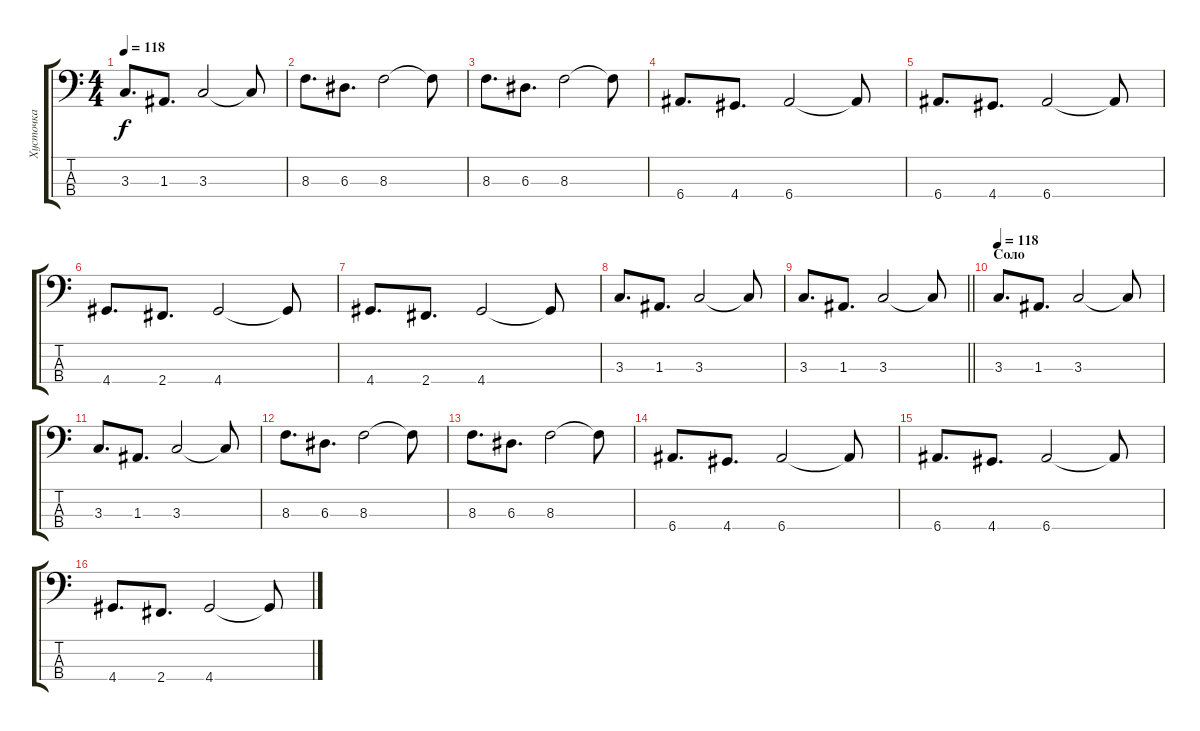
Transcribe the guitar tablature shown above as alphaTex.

\track ("Хусточка" "Хусточка") {instrument electricbassfinger}
\staff {score tabs}
\tuning (G2 D2 A1 E1) {hide}
\ts (4 4)
\tempo 118
\clef f4
\ks c
3.3.8{d dy f} 1.3.8{d} 3.3.2 3.3{t}.8 |
8.3.8{d} 6.3.8{d} 8.3.2 8.3{t}.8 |
8.3.8{d} 6.3.8{d} 8.3.2 8.3{t}.8 |
6.4.8{d} 4.4.8{d} 6.4.2 6.4{t}.8 |
6.4.8{d} 4.4.8{d} 6.4.2 6.4{t}.8 |
4.4.8{d} 2.4.8{d} 4.4.2 4.4{t}.8 |
4.4.8{d} 2.4.8{d} 4.4.2 4.4{t}.8 |
3.3.8{d} 1.3.8{d} 3.3.2 3.3{t}.8 |
\barLineRight lightlight
3.3.8{d} 1.3.8{d} 3.3.2 3.3{t}.8 |
\section ("" "Соло")
\tempo 118
3.3.8{d} 1.3.8{d} 3.3.2 3.3{t}.8 |
3.3.8{d} 1.3.8{d} 3.3.2 3.3{t}.8 |
8.3.8{d} 6.3.8{d} 8.3.2 8.3{t}.8 |
8.3.8{d} 6.3.8{d} 8.3.2 8.3{t}.8 |
6.4.8{d} 4.4.8{d} 6.4.2 6.4{t}.8 |
6.4.8{d} 4.4.8{d} 6.4.2 6.4{t}.8 |
4.4.8{d} 2.4.8{d} 4.4.2 4.4{t}.8
